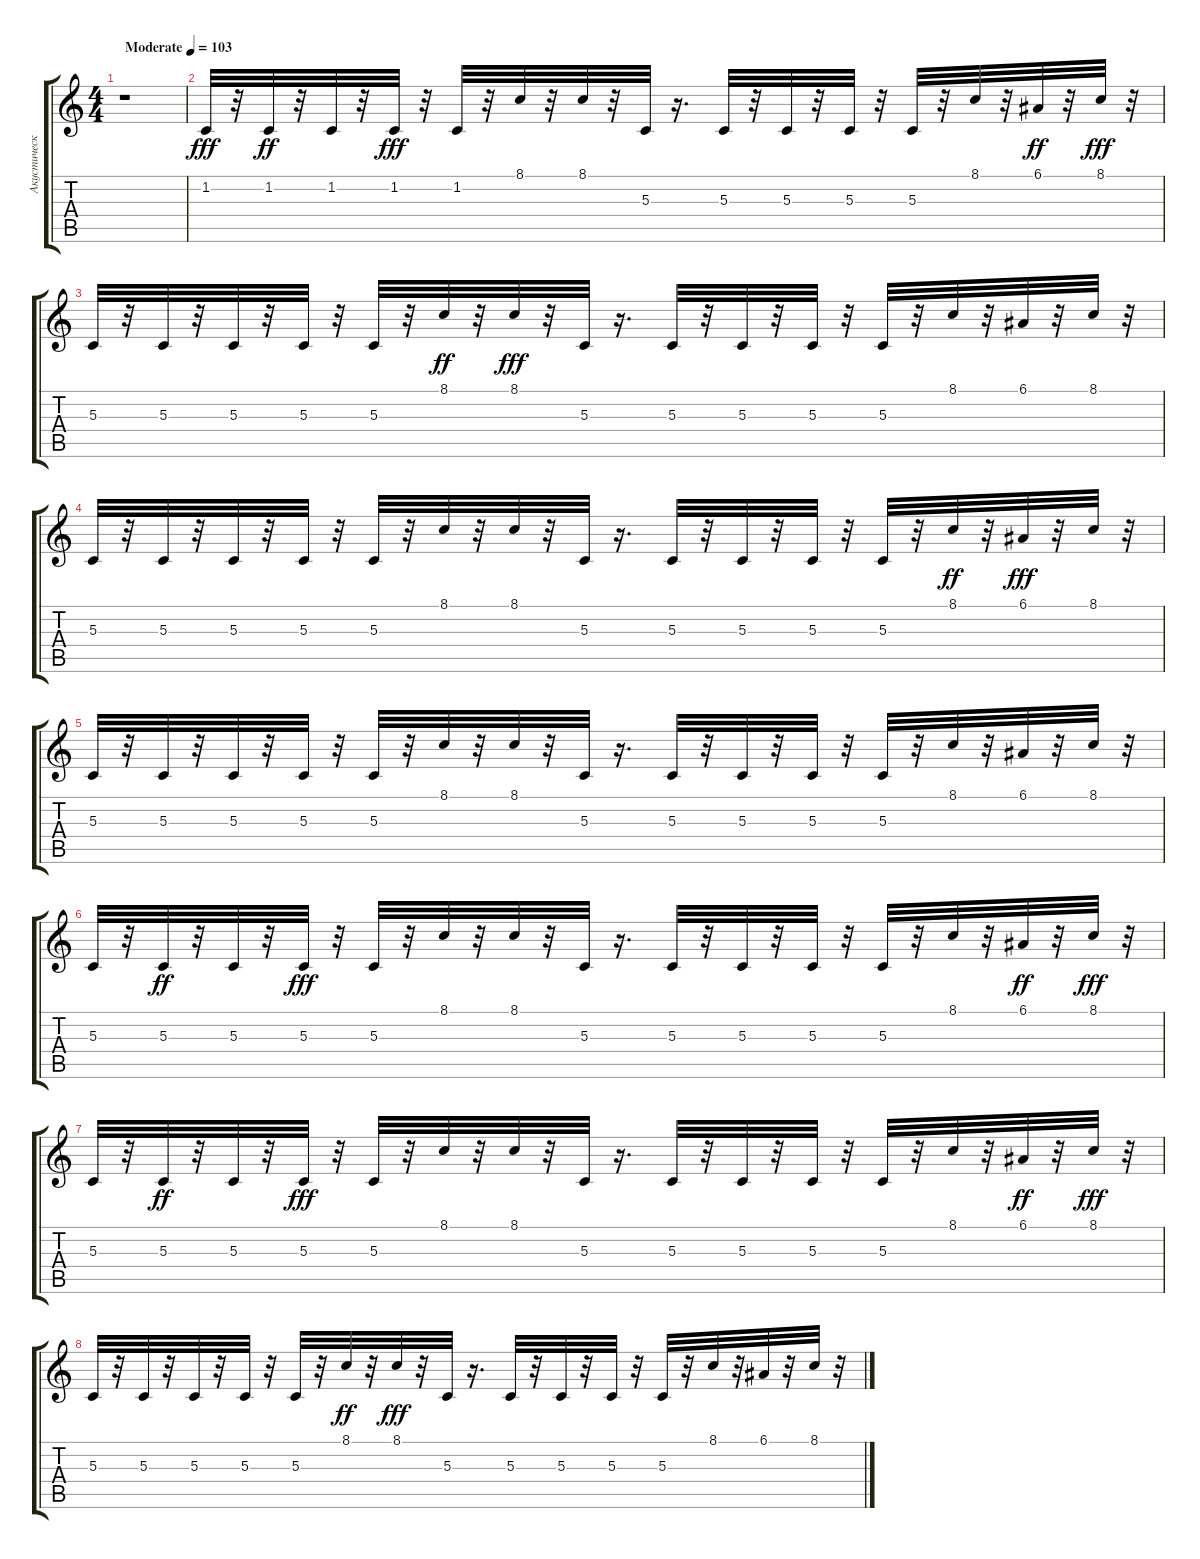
\track ("Акустический Гранд Роял" "Акустическ") {instrument acousticgrandpiano}
\staff {score tabs}
\tuning (E4 B3 G3 D3 A2 E2) {hide}
\ts (4 4)
\tempo (103 "Moderate")
\clef g2
\ks c
r.1{dy fff instrument acousticgrandpiano} |
1.2.32{instrument kalimba} r.32 1.2.32{dy ff} r.32 1.2.32 r.32 1.2.32{dy fff} r.32 1.2.32 r.32 8.1.32 r.32 8.1.32 r.32 5.3.32 r.16{d} 5.3.32 r.32 5.3.32 r.32 5.3.32 r.32 5.3.32 r.32 8.1.32 r.32 6.1.32{dy ff} r.32 8.1.32{dy fff} r.32 |
5.3.32 r.32 5.3.32 r.32 5.3.32 r.32 5.3.32 r.32 5.3.32 r.32 8.1.32{dy ff} r.32 8.1.32{dy fff} r.32 5.3.32 r.16{d} 5.3.32 r.32 5.3.32 r.32 5.3.32 r.32 5.3.32 r.32 8.1.32 r.32 6.1.32 r.32 8.1.32 r.32 |
5.3.32 r.32 5.3.32 r.32 5.3.32 r.32 5.3.32 r.32 5.3.32 r.32 8.1.32 r.32 8.1.32 r.32 5.3.32 r.16{d} 5.3.32 r.32 5.3.32 r.32 5.3.32 r.32 5.3.32 r.32 8.1.32{dy ff} r.32 6.1.32{dy fff} r.32 8.1.32 r.32 |
5.3.32 r.32 5.3.32 r.32 5.3.32 r.32 5.3.32 r.32 5.3.32 r.32 8.1.32 r.32 8.1.32 r.32 5.3.32 r.16{d} 5.3.32 r.32 5.3.32 r.32 5.3.32 r.32 5.3.32 r.32 8.1.32 r.32 6.1.32 r.32 8.1.32 r.32 |
5.3.32 r.32 5.3.32{dy ff} r.32 5.3.32 r.32 5.3.32{dy fff} r.32 5.3.32 r.32 8.1.32 r.32 8.1.32 r.32 5.3.32 r.16{d} 5.3.32 r.32 5.3.32 r.32 5.3.32 r.32 5.3.32 r.32 8.1.32 r.32 6.1.32{dy ff} r.32 8.1.32{dy fff} r.32 |
5.3.32 r.32 5.3.32{dy ff} r.32 5.3.32 r.32 5.3.32{dy fff} r.32 5.3.32 r.32 8.1.32 r.32 8.1.32 r.32 5.3.32 r.16{d} 5.3.32 r.32 5.3.32 r.32 5.3.32 r.32 5.3.32 r.32 8.1.32 r.32 6.1.32{dy ff} r.32 8.1.32{dy fff} r.32 |
5.3.32 r.32 5.3.32 r.32 5.3.32 r.32 5.3.32 r.32 5.3.32 r.32 8.1.32{dy ff} r.32 8.1.32{dy fff} r.32 5.3.32 r.16{d} 5.3.32 r.32 5.3.32 r.32 5.3.32 r.32 5.3.32 r.32 8.1.32 r.32 6.1.32 r.32 8.1.32 r.32
